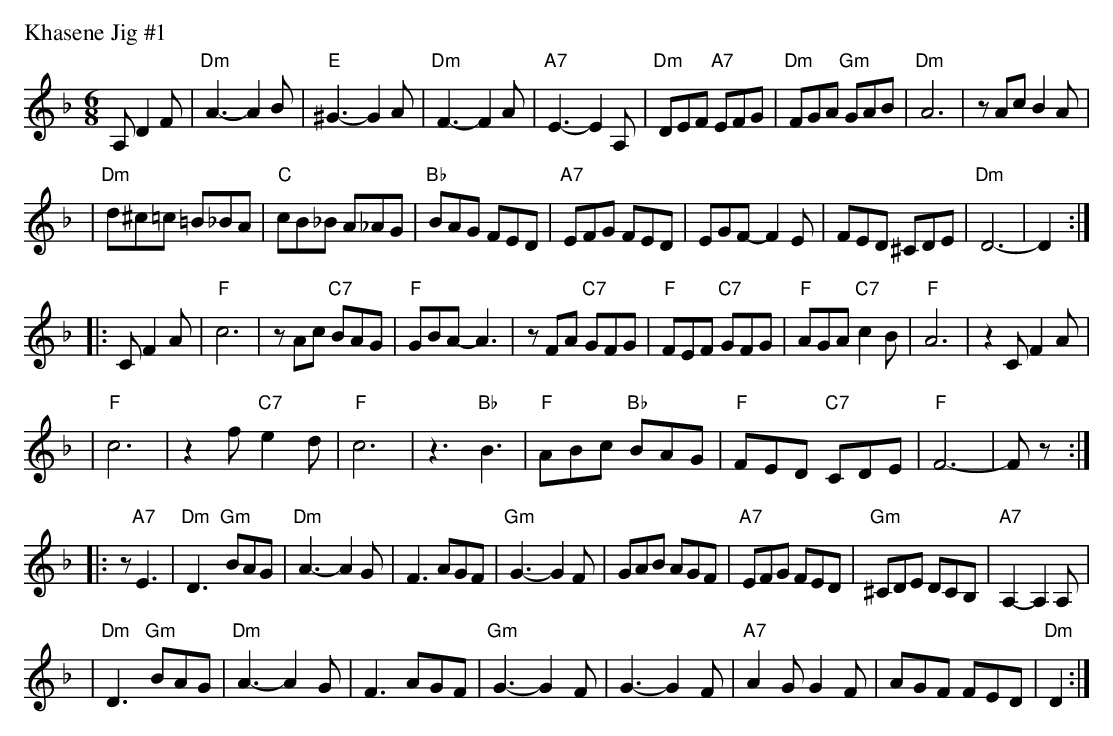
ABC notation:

X:1
P: Khasene Jig #1
M: 6/8
L: 1/8
K: Dm
A, D2F \
| "Dm"A3- A2B | "E"^G3- G2A | "Dm"F3- F2A | "A7"E3- E2A, \
| "Dm"DEF "A7"EFG | "Dm"FGA "Gm"GAB | "Dm"A6 | zAc B2A |
| "Dm"d^c=c =B_BA | "C"cB_B A_AG | "Bb"BAG FED | "A7"EFG FED \
| EGF- F2E | FED ^CDE | "Dm"D6- | D2 :|
|: C F2A \
| "F"c6 | zAc "C7"BAG | "F"GBA- A3 | zFA "C7"GFG \
| "F"FEF "C7"GFG | "F"AGA "C7"c2B | "F"A6 | z2C F2A |
| "F"c6 | z2f "C7"e2d | "F"c6 | z3 "Bb"B3 \
| "F"ABc "Bb"BAG | "F"FED "C7"CDE | "F"F6- | Fz :|
|: z "A7"E3 \
| "Dm "D3 "Gm"BAG | "Dm"A3- A2G | F3 AGF | "Gm"G3- G2F \
| GAB AGF | "A7"EFG FED | "Gm"^CDE DCB, | "A7"A,2- A,2A, |
| "Dm"D3 "Gm"BAG | "Dm"A3- A2G | F3 AGF | "Gm"G3- G2F \
| G3- G2F | "A7"A2G G2F | AGF FED | "Dm"D2 :|
